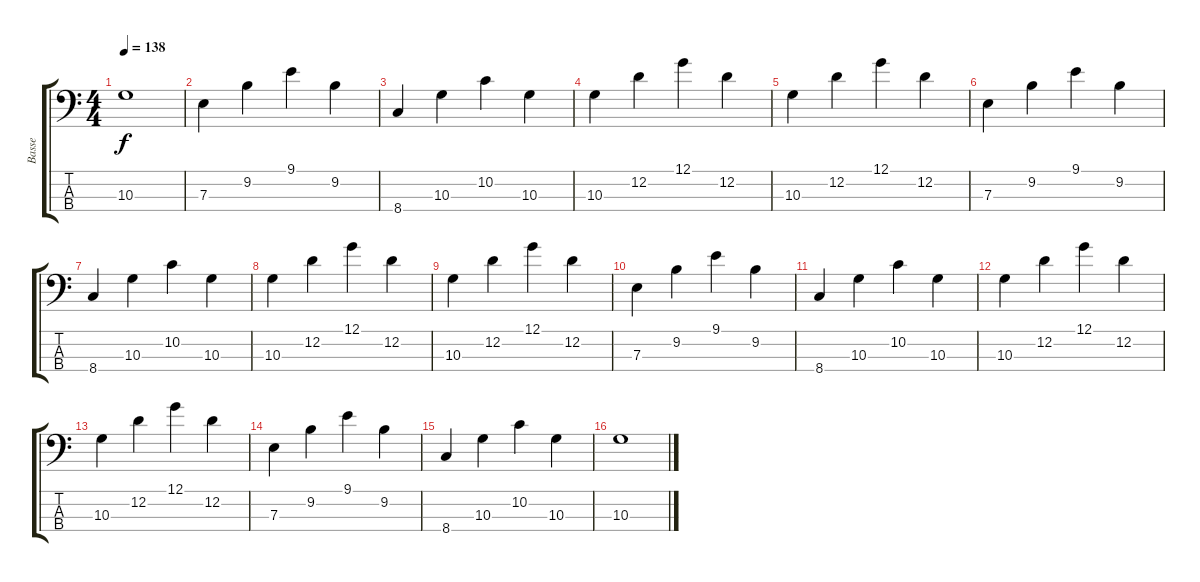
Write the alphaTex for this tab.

\track ("Basse" "Basse") {instrument electricbassfinger}
\staff {score tabs}
\tuning (G2 D2 A1 E1) {hide}
\ts (4 4)
\tempo 138
\clef f4
\ks c
10.3{t}.1{dy f} |
7.3.4 9.2.4 9.1.4 9.2.4 |
8.4.4 10.3.4 10.2.4 10.3.4 |
10.3.4 12.2.4 12.1.4 12.2.4 |
10.3.4 12.2.4 12.1.4 12.2.4 |
7.3.4 9.2.4 9.1.4 9.2.4 |
8.4.4 10.3.4 10.2.4 10.3.4 |
10.3.4 12.2.4 12.1.4 12.2.4 |
10.3.4 12.2.4 12.1.4 12.2.4 |
7.3.4 9.2.4 9.1.4 9.2.4 |
8.4.4 10.3.4 10.2.4 10.3.4 |
10.3.4 12.2.4 12.1.4 12.2.4 |
10.3.4 12.2.4 12.1.4 12.2.4 |
7.3.4 9.2.4 9.1.4 9.2.4 |
8.4.4 10.3.4 10.2.4 10.3.4 |
10.3.1
